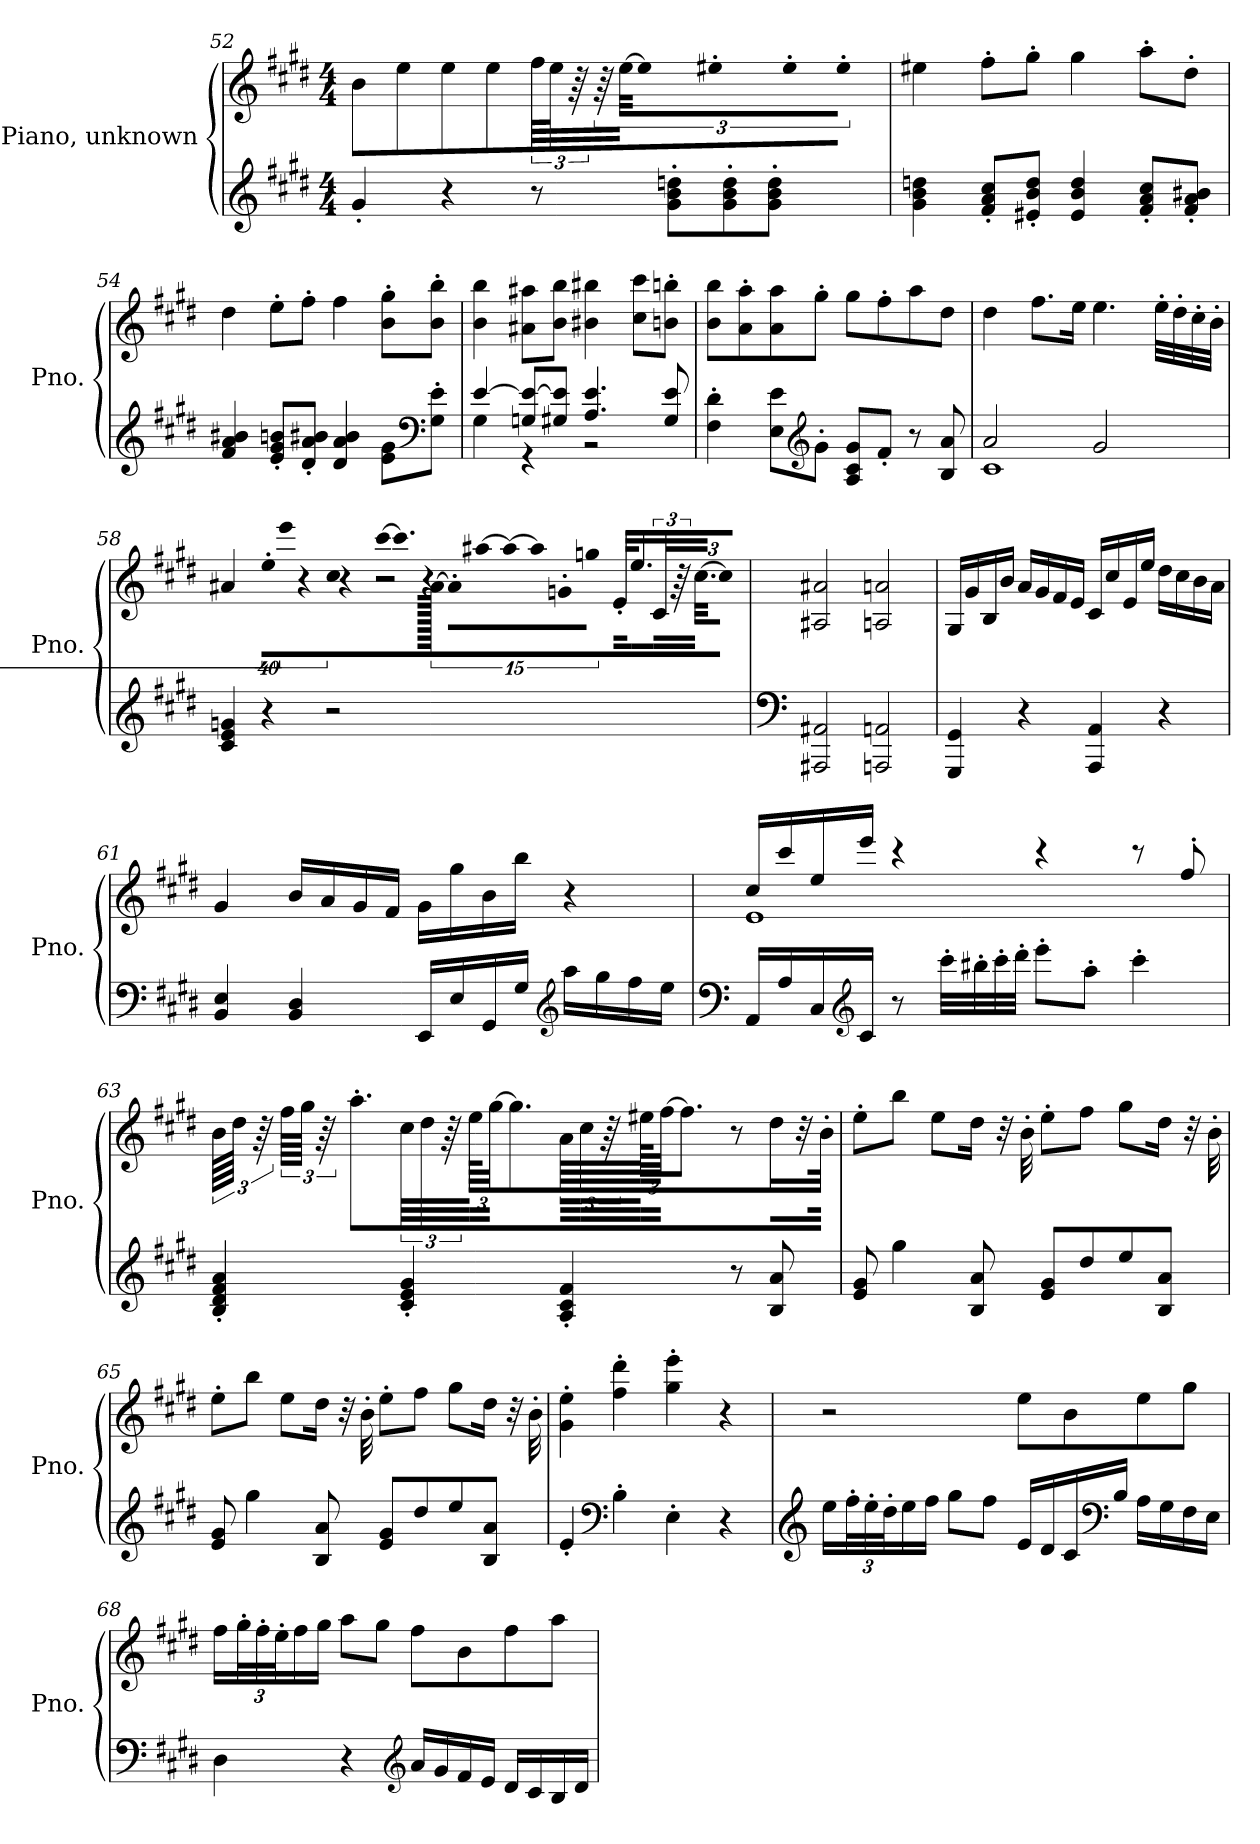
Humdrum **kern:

**kern	**kern
*part1	*part1
*staff2	*staff1
*I"Piano, unknown	*
*I'Pno.	*
*clefG2	*clefG2
*k[f#c#g#d#]	*k[f#c#g#d#]
*M4/4	*M4/4
=52	=52
4g#'/	8b\L
.	8ee\
4r	8ee\
.	8ee\
8r	96ff#\LLL
.	96ee\JJJJ
.	96r
.	96r
.	[48ee\KLL
.	16ee\J]
8g#\' 8b\' 8ddn\'L	8ee#X'\
8g#\' 8b\' 8dd\'	8ee#'\
8g#\' 8b\' 8dd\'J	8ee#'\J
=53	=53
4g#\ 4b\ 4ddn\	4ee#X\
8f#/' 8a/' 8cc#/'L	8ff#'\L
8e#X/' 8b/' 8dd/'J	8gg#'\J
4e#/ 4b/ 4dd/	4gg#\
8f#/' 8a/' 8cc#/'L	8aa'\L
8f#/' 8a/' 8b#X/'J	8dd#'\J
!!LO:LB:g=z
=54	=54
4f#/ 4a/ 4b#X/	4dd#\
8e/' 8g#/' 8bn/'L	8ee'\L
8d#/' 8a/' 8b#X/'J	8ff#'\J
4d#/ 4a/ 4b#/	4ff#\
8e\ 8g#\L	8b\' 8gg#\'L
*clefF4	*
8G#\' 8e\'J	8b\' 8bb\'J
=55	=55
*^	*
[4e/	4G#\	4b\ 4bb\
8Gn/ 8e/_L	4r	8a#X\ 8aa#X\L
8G#X/ 8e/]J	.	8b\ 8bb\J
4.A/ 4.e/	2r	4b#X\ 4bb#X\
.	.	8cc#\ 8ccc#\L
8G#/ 8e/	.	8bn\' 8bbn\'J
*v	*v	*
=56	=56
4F#\' 4d#\'	8b\ 8bb\L
.	8a\' 8aa\'
8E\ 8e\L	8a\ 8aa\
*clefG2	*
8g#'\J	8gg#'\J
8A/ 8c#/ 8g#/L	8gg#\L
8f#'/J	8ff#'\
8r	8aa\
8B/ 8a/	8dd#\J
!!LO:LB:g=z
=57	=57
*^	*
2a/	1c#	4dd#\
.	.	8.ff#\L
.	.	16ee\Jk
2g#/	.	4.ee\
.	.	32ee'\LLL
.	.	32dd#'\
.	.	32cc#'\
.	.	32b'\JJJ
*v	*v	*
=58	=58
4c#/ 4e/ 4gn/	4a#X/
!	!LO:N:vis=32
4r	640%23ee'\KLL
!	!LO:N:vis=16
.	1920%137eee\JJ
!	!LO:N:vis=64
.	960%17r
!	!LO:N:vis=64
.	960%17cc#\
!	!LO:N:vis=64
.	960%17r
.	1920ryy
!	!LO:N:vis=64
.	[960%17ccc#\KLLL
!	!LO:N:vis=32.
.	1920%103ccc#\JJJ]
!	!LO:N:vis=64
.	960%17r
2r	[1920a#\
.	1920%47a#'\LLL]
.	[40aa#X\J
.	20aa#\_
.	40aa#\L]
.	40gn'\JJ
.	10ggn\J
.	32e'/KLL
.	16.ee/
.	48c#/JJk
.	96r
.	[48.cc#\KLL
.	16cc#\JJ]
=59	=59
*clefF4	*
2AAA#X/ 2AA#X/	2A#X/ 2a#X/
2AAAn/ 2AAn/	2An/ 2an/
!!LO:LB:g=z
=60	=60
4GGG#/ 4GG#/	16G#/LL
.	16g#/
.	16B/
.	16b/JJ
4r	16a/LL
.	16g#/
.	16f#/
.	16e/JJ
4AAA/ 4AA/	16c#/LL
.	16cc#/
.	16e/
.	16ee/JJ
4r	16dd#\LL
.	16cc#\
.	16b\
.	16a\JJ
=61	=61
4BB/ 4E/	4g#/
4BB/ 4D#/	16b/LL
.	16a/
.	16g#/
.	16f#/JJ
16EE/LL	16g#\LL
16E/	16gg#\
16GG#/	16b\
16G#/JJ	16bb\JJ
*clefG2	*
16aa\LL	4r
16gg#\	.
16ff#\	.
16ee\JJ	.
!!LO:PB:g=z
=62	=62
*clefF4	*
*	*^
16AA/LL	16cc#/LL	1e
16A/	16ccc#/	.
16C#/	16ee/	.
*clefG2	*	*
16c#/JJ	16eee/JJ	.
8r	4r	.
32ccc#'\LLL	.	.
32bb#X'\	.	.
32ccc#'\	.	.
32ddd#'\JJJ	.	.
8eee'\L	4r	.
8aa'\J	.	.
4ccc#'\	8r	.
.	8ff#'/	.
*	*v	*v
=63	=63
4B/' 4d#/' 4f#/' 4a/'	96b\LLLL
.	96dd#\JJJJ
.	96r
.	96ff#\LLLL
.	96gg#\JJJJ
.	96r
.	8.aa'\L
4c#/' 4e/' 4g#/'	96cc#\LLL
.	96dd#\JJJJ
.	96r
*	*Xbrackettup
.	96ee\KLLL
.	[48gg#\JJ
.	8.gg#\]
*	*brackettup
4A/' 4c#/' 4f#/'	96a\LLL
.	96cc#\JJJJ
.	96r
*	*Xbrackettup
.	96ee#X\KLLL
.	[48ff#\JJ
.	8.ff#\J]
8r	8r
8B/ 8a/	16dd#\
.	32r
.	32b'\
!!LO:LB:g=z
=64	=64
8e/ 8g#/	8ee'\L
4gg#\	8bb\J
.	8ee\L
8B/ 8a/	16dd#\Jk
.	32r
.	32b'\
8e/ 8g#/L	8ee'\L
8dd#/	8ff#\J
8ee/	8gg#\L
8B/ 8a/J	16dd#\Jk
.	32r
.	32b'\
=65	=65
8e/ 8g#/	8ee'\L
4gg#\	8bb\J
.	8ee\L
8B/ 8a/	16dd#\Jk
.	32r
.	32b'\
8e/ 8g#/L	8ee'\L
8dd#/	8ff#\J
8ee/	8gg#\L
8B/ 8a/J	16dd#\Jk
.	32r
.	32b'\
=66	=66
4e'/	4g#\' 4ee\'
*clefF4	*
4B'\	4ff#\' 4ddd#\'
4E'\	4gg#\' 4eee\'
4r	4r
!!LO:LB:g=z
=67	=67
*clefG2	*
16ee\LL	2r
*Xbrackettup	*
48ff#'\L	.
48ee'\	.
48dd#'\J	.
16ee\	.
16ff#\JJ	.
8gg#\L	.
8ff#\J	.
16e/LL	8ee\L
16d#/	.
16c#/	8b\
*clefF4	*
16B/JJ	.
16A\LL	8ee\
16G#\	.
16F#\	8gg#\J
16E\JJ	.
=68	=68
4D#\	16ff#\LL
.	48gg#'\L
.	48ff#'\
.	48ee'\J
.	16ff#\
.	16gg#\JJ
4r	8aa\L
.	8gg#\J
*clefG2	*
16a/LL	8ff#\L
16g#/	.
16f#/	8b\
16e/JJ	.
16d#/LL	8ff#\
16c#/	.
16B/	8aa\J
16d#/JJ	.
=	=
*-	*-
